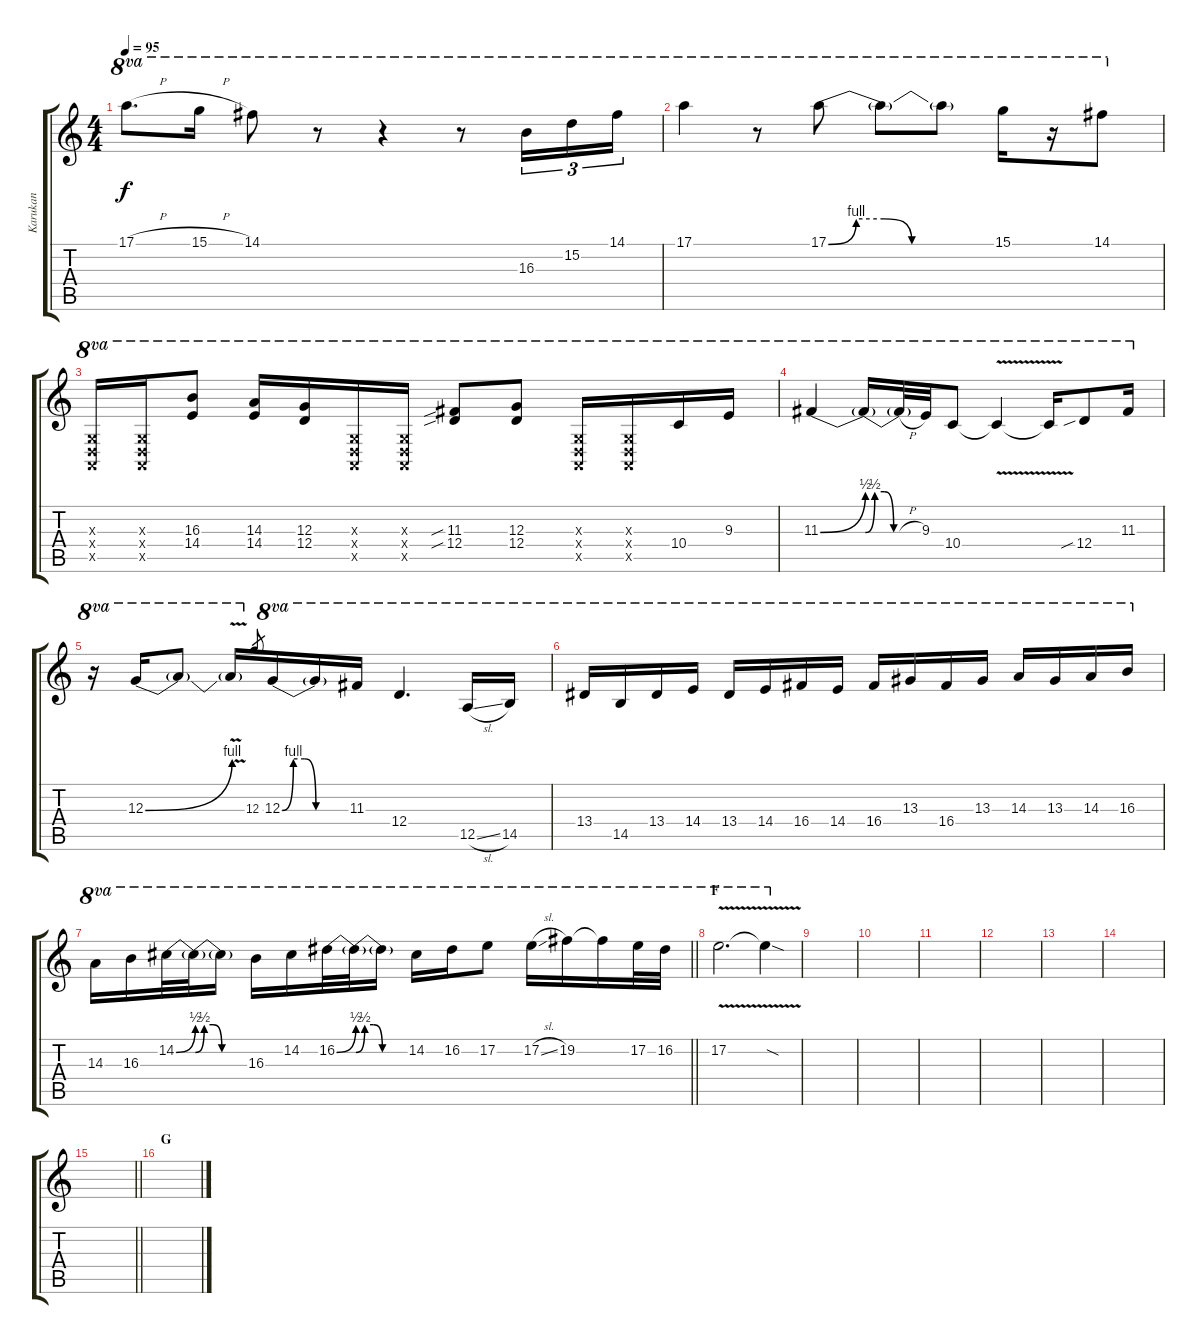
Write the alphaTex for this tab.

\track ("Karukan" "Karukan") {instrument overdrivenguitar}
\staff {score tabs}
\tuning (E4 B3 G3 D3 A2 E2) {hide}
\ts (4 4)
\tempo 95
\clef g2
\ks c
17.1{h t}.8{d ot 8va dy f} 15.1{h}.16{ot 8va} 14.1.8{ot 8va} r.8{ot 8va} r.4{ot 8va} r.8{ot 8va} 16.3.16{tu (3 2) ot 8va} 15.2.16{tu (3 2) ot 8va} 14.1.16{tu (3 2) ot 8va} |
17.1.4{ot 8va} r.8{ot 8va} 17.1{be (custom 0 0 10 4 20 4 30 0 60 0)}.8{ot 8va} 17.1{t}.8{ot 8va} 17.1{t}.8{ot 8va} 15.1.16{ot 8va} r.16{ot 8va} 14.1.8{ot 8va} |
(0.3{x} 0.4{x} 0.5{x}).16{ot 8va} (0.3{x} 0.4{x} 0.5{x}).16{ot 8va} (16.3 14.4).8{ot 8va} (14.3 14.4).16{ot 8va} (12.3 12.4).16{ot 8va} (0.3{x} 0.4{x} 0.5{x}).16{ot 8va} (0.3{x} 0.4{x} 0.5{x}).16{ot 8va} (11.3{sib} 12.4{sib}).8{ot 8va} (12.3 12.4).8{ot 8va} (0.3{x} 0.4{x} 0.5{x}).16{ot 8va} (0.3{x} 0.4{x} 0.5{x}).16{ot 8va} 10.4.16{ot 8va} 9.3.16{ot 8va} |
11.3{be (bend 0 0 60 2)}.4{ot 8va} 11.3{be (custom 0 0 10 2 20 2 30 0 60 0) t}.16{ot 8va} 11.3{h t}.32{ot 8va} 9.3.32{ot 8va} 10.4.8{ot 8va} 10.4{v t}.4{ot 8va} 10.4{t}.16{ot 8va} 12.4{sib}.8{ot 8va} 11.3.16{ot 8va} |
r.16{ot 8va} 12.3{be (bend 0 0 60 4)}.16{ot 8va} 12.3{t}.8{ot 8va} 12.3{v t}.16{ot 8va} 12.3.8{gr} 12.3{be (custom 0 0 10 4 20 4 30 0 60 0)}.16{ot 8va} 12.3{t}.16{ot 8va} 11.3.16{ot 8va} 12.4.4{d ot 8va} 12.5{sl}.16{ot 8va} 14.5.16{ot 8va} |
13.4.16{ot 8va} 14.5.16{ot 8va} 13.4.16{ot 8va} 14.4.16{ot 8va} 13.4.16{ot 8va} 14.4.16{ot 8va} 16.4.16{ot 8va} 14.4.16{ot 8va} 16.4.16{ot 8va} 13.3.16{ot 8va} 16.4.16{ot 8va} 13.3.16{ot 8va} 14.3.16{ot 8va} 13.3.16{ot 8va} 14.3.16{ot 8va} 16.3.16{ot 8va} |
\barLineRight lightlight
14.3.16{ot 8va} 16.3.16{ot 8va} 14.2{be (bend 0 0 60 2)}.32{ot 8va} 14.2{be (custom 0 0 10 2 20 2 30 0 60 0) t}.32{ot 8va} 14.2{t}.16{ot 8va} 16.3.16{ot 8va} 14.2.16{ot 8va} 16.2{be (bend 0 0 60 2)}.32{ot 8va} 16.2{be (custom 0 0 10 2 20 2 30 0 60 0) t}.32{ot 8va} 16.2{t}.16{ot 8va} 14.2.16{ot 8va} 16.2.16{ot 8va} 17.2.8{ot 8va} 17.2{sl}.16{ot 8va} 19.2.16{ot 8va} 19.2{t}.16{ot 8va} 17.2.32{ot 8va} 16.2.32{ot 8va} |
\section ("" "F")
17.2{v}.2{d ot 8va} 17.2{sod t}.4{ot 8va} |
|
|
|
|
|
|
\barLineRight lightlight
|
\section ("" "G")
